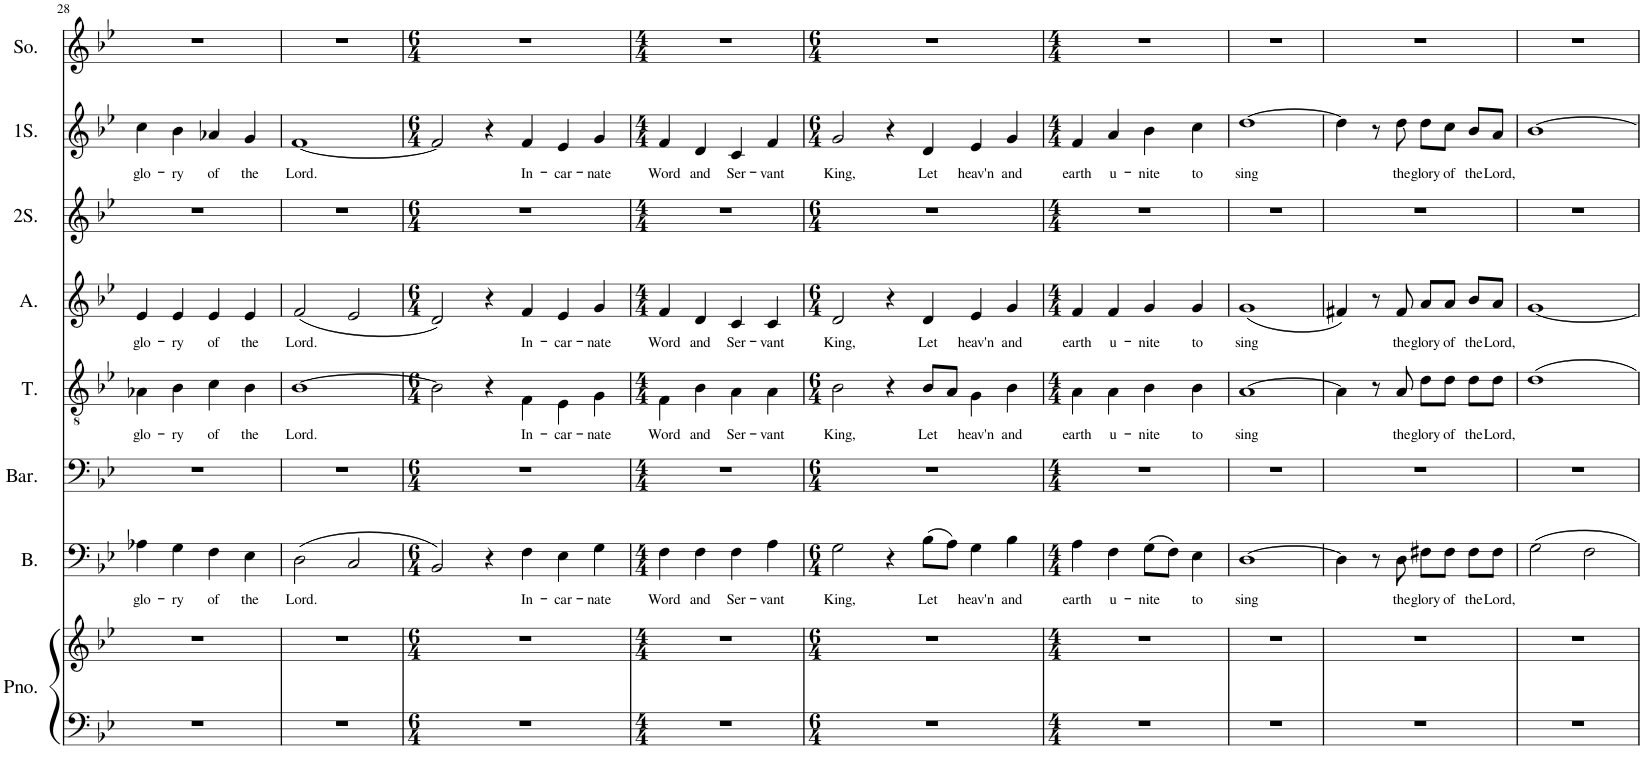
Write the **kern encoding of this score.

**kern	**kern	**kern	**text	**kern	**kern	**text	**kern	**text	**kern	**kern	**text	**kern
*part8	*part8	*part7	*part7	*part6	*part5	*part5	*part4	*part4	*part3	*part2	*part2	*part1
*staff9	*staff8	*staff7	*staff7	*staff6	*staff5	*staff5	*staff4	*staff4	*staff3	*staff2	*staff2	*staff1
*I"Piano	*	*I"Bass	*	*I"Baritone	*I"Tenor	*	*I"Alto	*	*I"2.Soprano	*I"1.Soprano	*	*I"Solo
*I'Pno.	*	*I'B.	*	*I'Bar.	*I'T.	*	*I'A.	*	*I'2S.	*I'1S.	*	*I'So.
!!LO:PB:g=z
*clefF4	*clefG2	*clefF4	*	*clefF4	*clefGv2	*	*clefG2	*	*clefG2	*clefG2	*	*clefG2
*k[b-e-]	*k[b-e-]	*k[b-e-]	*	*k[b-e-]	*k[b-e-]	*	*k[b-e-]	*	*k[b-e-]	*k[b-e-]	*	*k[b-e-]
*M4/4	*M4/4	*M4/4	*	*M4/4	*M4/4	*	*M4/4	*	*M4/4	*M4/4	*	*M4/4
=28	=28	=28	=28	=28	=28	=28	=28	=28	=28	=28	=28	=28
!	!	!	!LO:LY:b	!	!	!LO:LY:b	!	!LO:LY:b	!	!	!LO:LY:b	!
1r	1r	4A-X\	glo-	1r	4A-X\	glo-	4e-/	glo-	1r	4cc\	glo-	1r
!	!	!	!LO:LY:b	!	!	!LO:LY:b	!	!LO:LY:b	!	!	!LO:LY:b	!
.	.	4G\	-ry	.	4B-\	-ry	4e-/	-ry	.	4b-\	-ry	.
!	!	!	!LO:LY:b	!	!	!LO:LY:b	!	!LO:LY:b	!	!	!LO:LY:b	!
.	.	4F\	of	.	4c\	of	4e-/	of	.	4a-X/	of	.
!	!	!	!LO:LY:b	!	!	!LO:LY:b	!	!LO:LY:b	!	!	!LO:LY:b	!
.	.	4E-\	the	.	4B-\	the	4e-/	the	.	4g/	the	.
=29	=29	=29	=29	=29	=29	=29	=29	=29	=29	=29	=29	=29
!	!	!	!LO:LY:b	!	!	!LO:LY:b	!	!LO:LY:b	!	!	!LO:LY:b	!
1r	1r	(2D\	Lord.	1r	[1B-	Lord.	(2f/	Lord.	1r	[1f	Lord.	1r
.	.	2C/	.	.	.	.	2e-/	.	.	.	.	.
=30	=30	=30	=30	=30	=30	=30	=30	=30	=30	=30	=30	=30
*M6/4	*M6/4	*M6/4	*	*M6/4	*M6/4	*	*M6/4	*	*M6/4	*M6/4	*	*M6/4
1.r	1.r	2BB-/)	.	1.r	2B-\]	.	2d/)	.	1.r	2f/]	.	1.r
.	.	4r	.	.	4r	.	4r	.	.	4r	.	.
!	!	!	!LO:LY:b	!	!	!LO:LY:b	!	!LO:LY:b	!	!	!LO:LY:b	!
.	.	4F\	In-	.	4F\	In-	4f/	In-	.	4f/	In-	.
!	!	!	!LO:LY:b	!	!	!LO:LY:b	!	!LO:LY:b	!	!	!LO:LY:b	!
.	.	4E-\	-car-	.	4E-\	-car-	4e-/	-car-	.	4e-/	-car-	.
!	!	!	!LO:LY:b	!	!	!LO:LY:b	!	!LO:LY:b	!	!	!LO:LY:b	!
.	.	4G\	-nate	.	4G\	-nate	4g/	-nate	.	4g/	-nate	.
=31	=31	=31	=31	=31	=31	=31	=31	=31	=31	=31	=31	=31
*M4/4	*M4/4	*M4/4	*	*M4/4	*M4/4	*	*M4/4	*	*M4/4	*M4/4	*	*M4/4
!	!	!	!LO:LY:b	!	!	!LO:LY:b	!	!LO:LY:b	!	!	!LO:LY:b	!
1r	1r	4F\	Word	1r	4F\	Word	4f/	Word	1r	4f/	Word	1r
!	!	!	!LO:LY:b	!	!	!LO:LY:b	!	!LO:LY:b	!	!	!LO:LY:b	!
.	.	4F\	and	.	4B-\	and	4d/	and	.	4d/	and	.
!	!	!	!LO:LY:b	!	!	!LO:LY:b	!	!LO:LY:b	!	!	!LO:LY:b	!
.	.	4F\	Ser-	.	4A\	Ser-	4c/	Ser-	.	4c/	Ser-	.
!	!	!	!LO:LY:b	!	!	!LO:LY:b	!	!LO:LY:b	!	!	!LO:LY:b	!
.	.	4A\	-vant	.	4A\	-vant	4c/	-vant	.	4f/	-vant	.
=32	=32	=32	=32	=32	=32	=32	=32	=32	=32	=32	=32	=32
*M6/4	*M6/4	*M6/4	*	*M6/4	*M6/4	*	*M6/4	*	*M6/4	*M6/4	*	*M6/4
!	!	!	!LO:LY:b	!	!	!LO:LY:b	!	!LO:LY:b	!	!	!LO:LY:b	!
1.r	1.r	2G\	King,	1.r	2B-\	King,	2d/	King,	1.r	2g/	King,	1.r
.	.	4r	.	.	4r	.	4r	.	.	4r	.	.
!	!	!	!LO:LY:b	!	!	!LO:LY:b	!	!LO:LY:b	!	!	!LO:LY:b	!
.	.	(8B-\L	Let	.	8B-/L	Let	4d/	Let	.	4d/	Let	.
.	.	8A\J)	.	.	8A/J	.	.	.	.	.	.	.
!	!	!	!LO:LY:b	!	!	!LO:LY:b	!	!LO:LY:b	!	!	!LO:LY:b	!
.	.	4G\	heav'n	.	4G\	heav'n	4e-/	heav'n	.	4e-/	heav'n	.
!	!	!	!LO:LY:b	!	!	!LO:LY:b	!	!LO:LY:b	!	!	!LO:LY:b	!
.	.	4B-\	and	.	4B-\	and	4g/	and	.	4g/	and	.
=33	=33	=33	=33	=33	=33	=33	=33	=33	=33	=33	=33	=33
*M4/4	*M4/4	*M4/4	*	*M4/4	*M4/4	*	*M4/4	*	*M4/4	*M4/4	*	*M4/4
!	!	!	!LO:LY:b	!	!	!LO:LY:b	!	!LO:LY:b	!	!	!LO:LY:b	!
1r	1r	4A\	earth	1r	4A\	earth	4f/	earth	1r	4f/	earth	1r
!	!	!	!LO:LY:b	!	!	!LO:LY:b	!	!LO:LY:b	!	!	!LO:LY:b	!
.	.	4F\	u-	.	4A\	u-	4f/	u-	.	4a/	u-	.
!	!	!	!LO:LY:b	!	!	!LO:LY:b	!	!LO:LY:b	!	!	!LO:LY:b	!
.	.	(8G\L	-nite	.	4B-\	-nite	4g/	-nite	.	4b-\	-nite	.
.	.	8F\J)	.	.	.	.	.	.	.	.	.	.
!	!	!	!LO:LY:b	!	!	!LO:LY:b	!	!LO:LY:b	!	!	!LO:LY:b	!
.	.	4E-\	to	.	4B-\	to	4g/	to	.	4cc\	to	.
=34	=34	=34	=34	=34	=34	=34	=34	=34	=34	=34	=34	=34
!	!	!	!LO:LY:b	!	!	!LO:LY:b	!	!LO:LY:b	!	!	!LO:LY:b	!
1r	1r	[1D	sing	1r	[1A	sing	(1g	sing	1r	[1dd	sing	1r
=35	=35	=35	=35	=35	=35	=35	=35	=35	=35	=35	=35	=35
1r	1r	4D\]	.	1r	4A\]	.	4f#X/)	.	1r	4dd\]	.	1r
.	.	8r	.	.	8r	.	8r	.	.	8r	.	.
!	!	!	!LO:LY:b	!	!	!LO:LY:b	!	!LO:LY:b	!	!	!LO:LY:b	!
.	.	8D\	the	.	8A/	the	8f#/	the	.	8dd\	the	.
!	!	!	!LO:LY:b	!	!	!LO:LY:b	!	!LO:LY:b	!	!	!LO:LY:b	!
.	.	8F#X\L	glory	.	8d\L	glory	8a/L	glory	.	8dd\L	glory	.
!	!	!	!LO:LY:b	!	!	!LO:LY:b	!	!LO:LY:b	!	!	!LO:LY:b	!
.	.	8F#\J	of	.	8d\J	of	8a/J	of	.	8cc\J	of	.
!	!	!	!LO:LY:b	!	!	!LO:LY:b	!	!LO:LY:b	!	!	!LO:LY:b	!
.	.	8F#\L	the	.	8d\L	the	8b-/L	the	.	8b-/L	the	.
!	!	!	!LO:LY:b	!	!	!LO:LY:b	!	!LO:LY:b	!	!	!LO:LY:b	!
.	.	8F#\J	Lord,	.	8d\J	Lord,	8a/J	Lord,	.	8a/J	Lord,	.
=36	=36	=36	=36	=36	=36	=36	=36	=36	=36	=36	=36	=36
1r	1r	2G\	.	1r	1d	.	[1g	.	1r	[1b-	.	1r
.	.	2F\	.	.	.	.	.	.	.	.	.	.
=	=	=	=	=	=	=	=	=	=	=	=	=
*-	*-	*-	*-	*-	*-	*-	*-	*-	*-	*-	*-	*-
